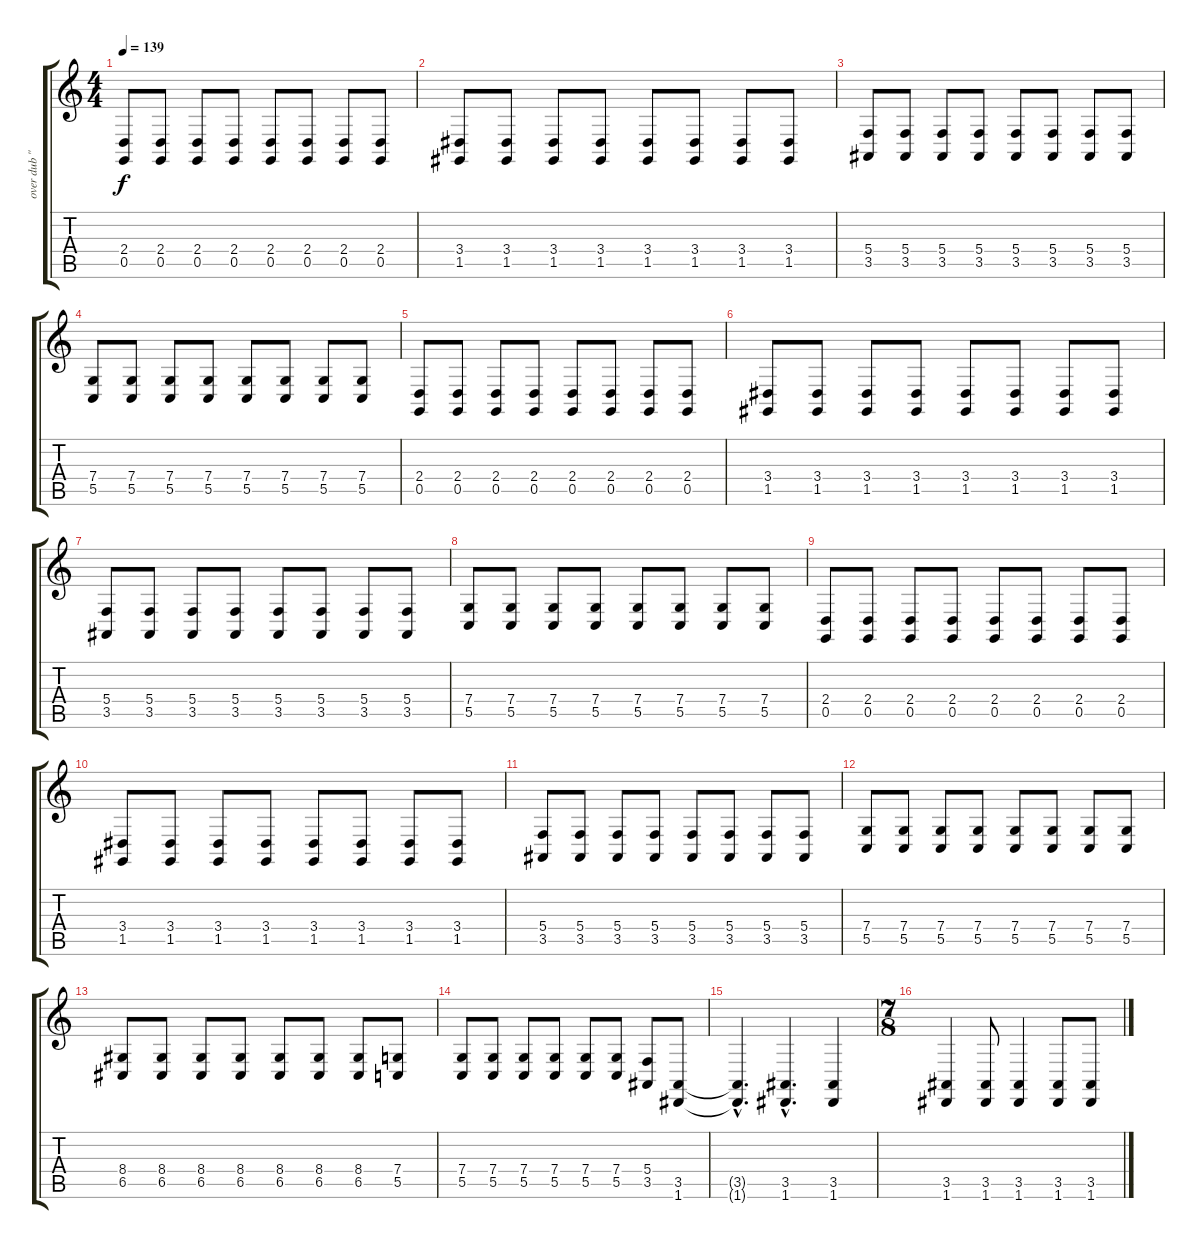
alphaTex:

\track ("over dub \"guitar\"" "over dub \"") {instrument lead2sawtooth}
\staff {score tabs}
\tuning (D4 A3 F3 C3 G2 D2) {hide}
\ts (4 4)
\tempo 139
\clef g2
\ks c
(2.4 0.5).8{dy f instrument lead2sawtooth} (2.4 0.5).8 (2.4 0.5).8 (2.4 0.5).8 (2.4 0.5).8 (2.4 0.5).8 (2.4 0.5).8 (2.4 0.5).8 |
(3.4 1.5).8 (3.4 1.5).8 (3.4 1.5).8 (3.4 1.5).8 (3.4 1.5).8 (3.4 1.5).8 (3.4 1.5).8 (3.4 1.5).8 |
(5.4 3.5).8 (5.4 3.5).8 (5.4 3.5).8 (5.4 3.5).8 (5.4 3.5).8 (5.4 3.5).8 (5.4 3.5).8 (5.4 3.5).8 |
(7.4 5.5).8 (7.4 5.5).8 (7.4 5.5).8 (7.4 5.5).8 (7.4 5.5).8 (7.4 5.5).8 (7.4 5.5).8 (7.4 5.5).8 |
(2.4 0.5).8{instrument lead2sawtooth} (2.4 0.5).8 (2.4 0.5).8 (2.4 0.5).8 (2.4 0.5).8 (2.4 0.5).8 (2.4 0.5).8 (2.4 0.5).8 |
(3.4 1.5).8 (3.4 1.5).8 (3.4 1.5).8 (3.4 1.5).8 (3.4 1.5).8 (3.4 1.5).8 (3.4 1.5).8 (3.4 1.5).8 |
(5.4 3.5).8 (5.4 3.5).8 (5.4 3.5).8 (5.4 3.5).8 (5.4 3.5).8 (5.4 3.5).8 (5.4 3.5).8 (5.4 3.5).8 |
(7.4 5.5).8 (7.4 5.5).8 (7.4 5.5).8 (7.4 5.5).8 (7.4 5.5).8 (7.4 5.5).8 (7.4 5.5).8 (7.4 5.5).8 |
(2.4 0.5).8{instrument lead2sawtooth} (2.4 0.5).8 (2.4 0.5).8 (2.4 0.5).8 (2.4 0.5).8 (2.4 0.5).8 (2.4 0.5).8 (2.4 0.5).8 |
(3.4 1.5).8 (3.4 1.5).8 (3.4 1.5).8 (3.4 1.5).8 (3.4 1.5).8 (3.4 1.5).8 (3.4 1.5).8 (3.4 1.5).8 |
(5.4 3.5).8 (5.4 3.5).8 (5.4 3.5).8 (5.4 3.5).8 (5.4 3.5).8 (5.4 3.5).8 (5.4 3.5).8 (5.4 3.5).8 |
(7.4 5.5).8 (7.4 5.5).8 (7.4 5.5).8 (7.4 5.5).8 (7.4 5.5).8 (7.4 5.5).8 (7.4 5.5).8 (7.4 5.5).8 |
(8.4 6.5).8 (8.4 6.5).8 (8.4 6.5).8 (8.4 6.5).8 (8.4 6.5).8 (8.4 6.5).8 (8.4 6.5).8 (7.4 5.5).8 |
(7.4 5.5).8 (7.4 5.5).8 (7.4 5.5).8 (7.4 5.5).8 (7.4 5.5).8 (7.4 5.5).8 (5.4 3.5).8 (3.5 1.6).8 |
(3.5{hac t} 1.6{hac t}).4{d} (3.5{hac} 1.6{hac}).4{d} (3.5 1.6).4 |
\ts (7 8)
(3.5 1.6).4 (3.5 1.6).8 (3.5 1.6).4 (3.5 1.6).8 (3.5 1.6).8
